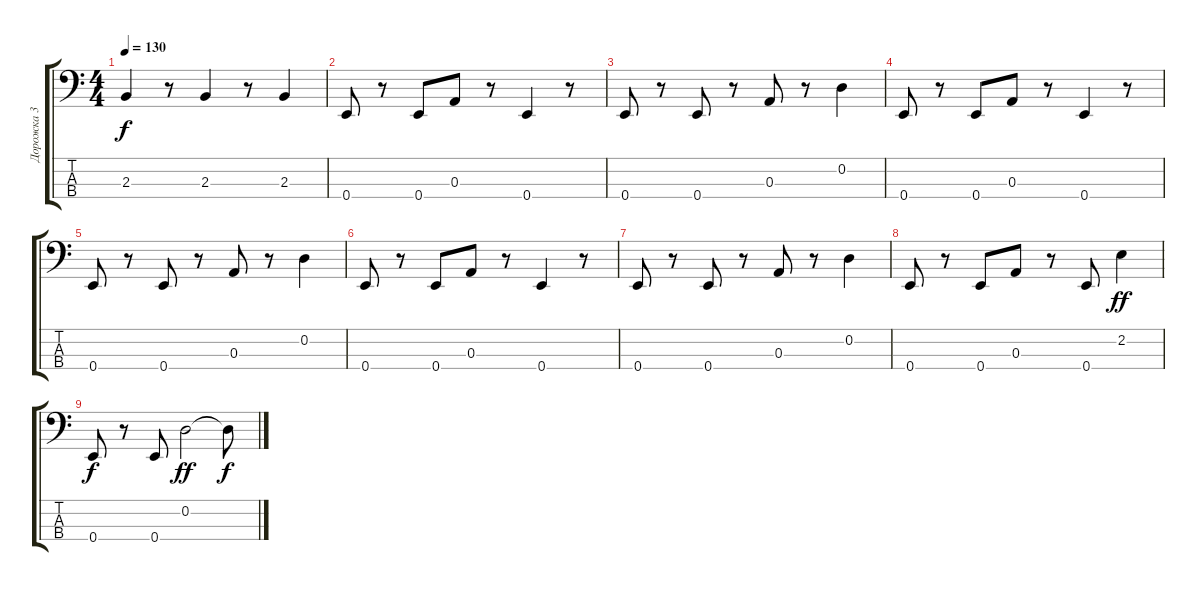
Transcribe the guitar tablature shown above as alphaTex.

\track ("Дорожка 3" "Дорожка 3") {instrument electricbasspick}
\staff {score tabs}
\tuning (G2 D2 A1 E1) {hide}
\ts (4 4)
\tempo 130
\clef f4
\ks c
2.3.4{dy f} r.8 2.3.4 r.8 2.3.4 |
0.4.8 r.8 0.4.8 0.3.8 r.8 0.4.4 r.8 |
0.4.8 r.8 0.4.8 r.8 0.3.8 r.8 0.2.4 |
0.4.8 r.8 0.4.8 0.3.8 r.8 0.4.4 r.8 |
0.4.8 r.8 0.4.8 r.8 0.3.8 r.8 0.2.4 |
0.4.8 r.8 0.4.8 0.3.8 r.8 0.4.4 r.8 |
0.4.8 r.8 0.4.8 r.8 0.3.8 r.8 0.2.4 |
0.4.8 r.8 0.4.8 0.3.8 r.8 0.4.8 2.2.4{dy ff} |
0.4.8{dy f} r.8 0.4.8 0.2.2{dy ff} 0.2{t}.8{dy f}
